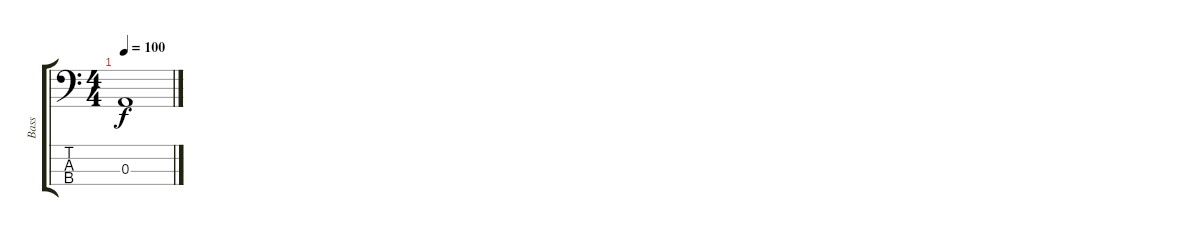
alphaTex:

\track ("Bass" "Bass") {instrument electricbasspick}
\staff {score tabs}
\tuning (G2 D2 A1 E1) {hide}
\ts (4 4)
\tempo 100
\clef f4
\ks c
0.3.1{dy f}
